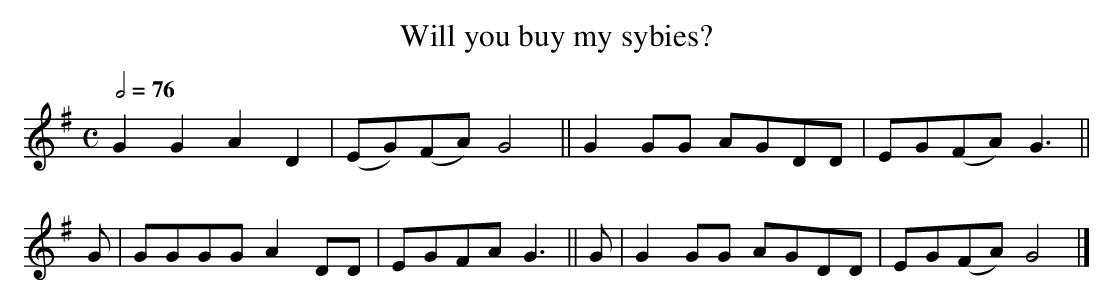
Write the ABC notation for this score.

X:1
T:Will you buy my sybies?
M:C
L:1/8
Q:1/2=76
K:G
  G2G2 A2D2|(EG)(FA) G4||  G2GG AGDD|EG(FA) G3||
G|GGGG A2DD| EGFA    G3||G|G2GG AGDD|EG(FA) G4|]
